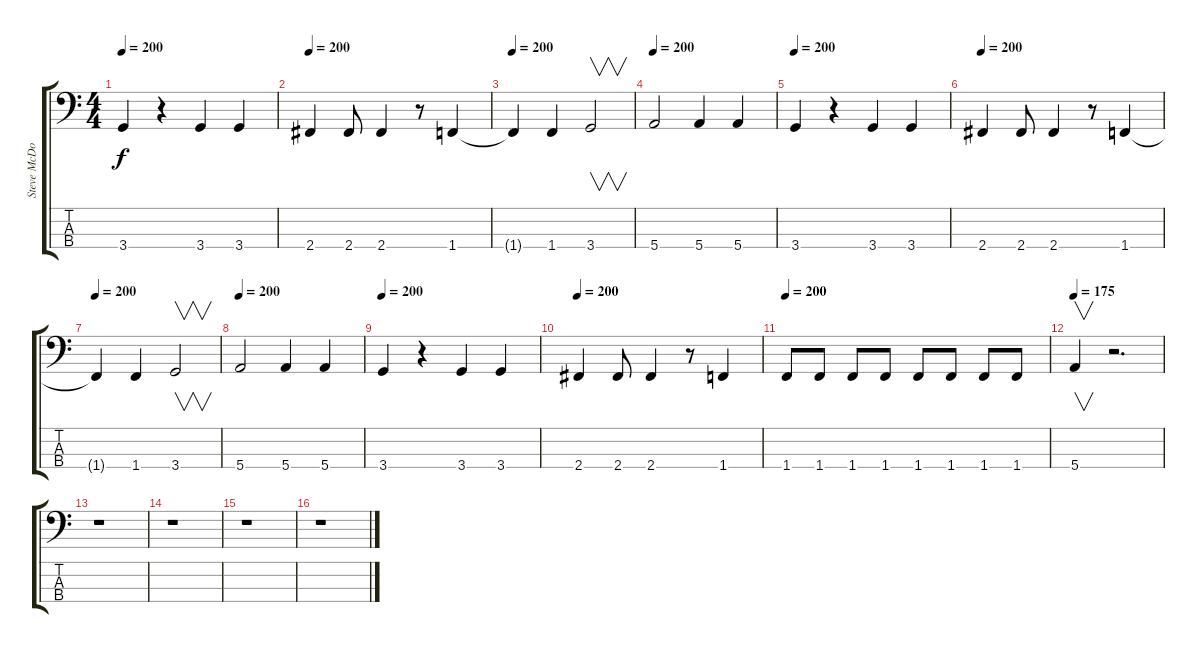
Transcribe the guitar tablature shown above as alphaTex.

\track ("Steve McDonald" "Steve McDo") {instrument electricbasspick}
\staff {score tabs}
\tuning (G2 D2 A1 E1) {hide}
\ts (4 4)
\tempo 200
\clef f4
\ks c
3.4.4{dy f} r.4 3.4.4 3.4.4 |
\tempo 200
2.4.4 2.4.8 2.4.4 r.8 1.4.4 |
\tempo 200
1.4{t}.4 1.4.4 3.4.2{v} |
\tempo 200
5.4.2 5.4.4 5.4.4 |
\tempo 200
3.4.4 r.4 3.4.4 3.4.4 |
\tempo 200
2.4.4 2.4.8 2.4.4 r.8 1.4.4 |
\tempo 200
1.4{t}.4 1.4.4 3.4.2{v} |
\tempo 200
5.4.2 5.4.4 5.4.4 |
\tempo 200
3.4.4 r.4 3.4.4 3.4.4 |
\tempo 200
2.4.4 2.4.8 2.4.4 r.8 1.4.4 |
\tempo 200
1.4.8 1.4.8 1.4.8 1.4.8 1.4.8 1.4.8 1.4.8 1.4.8 |
\tempo 175
5.4.4{v} r.2{d} |
r.1 |
r.1 |
r.1 |
r.1
